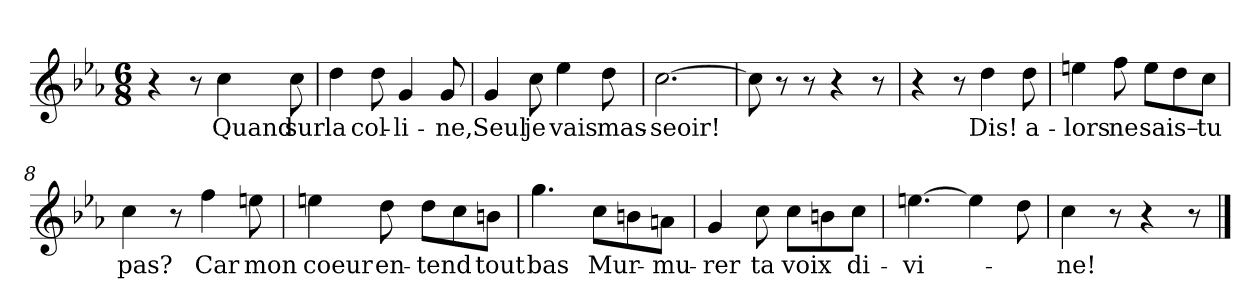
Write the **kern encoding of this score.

**kern	**text
*part1	*part1
*staff1	*staff1
*clefG2	*
*k[b-e-a-]	*
*M6/8	*
=1	=1
4r	.
8r	.
!	!LO:LY:b
4cc\	Quand
!	!LO:LY:b
8cc\	sur
=2	=2
!	!LO:LY:b
4dd\	la
!	!LO:LY:b
8dd\	col-
!	!LO:LY:b
4g/	-li-
!	!LO:LY:b
8g/	-ne,
=3	=3
!	!LO:LY:b
4g/	Seul
!	!LO:LY:b
8cc\	je
!	!LO:LY:b
4ee-\	vais
!	!LO:LY:b
8dd\	mas-
=4	=4
!	!LO:LY:b
[2.cc\	-seoir!
=5	=5
8cc\]	.
8r	.
8r	.
4r	.
8r	.
=6	=6
4r	.
8r	.
!	!LO:LY:b
4dd\	Dis!
!	!LO:LY:b
8dd\	a-
=7	=7
!	!LO:LY:b
4een\	-lors
!	!LO:LY:b
8ff\	ne
!	!LO:LY:b
8ee\L	sais–
8dd\	.
!	!LO:LY:b
8cc\J	tu
=8	=8
!	!LO:LY:b
4cc\	pas?
8r	.
!	!LO:LY:b
4ff\	Car
!	!LO:LY:b
8een\	mon
!!LO:LB:g=z
=9	=9
!	!LO:LY:b
4een\	coeur
!	!LO:LY:b
8dd\	en-
!	!LO:LY:b
8dd\L	-tend
8cc\	.
!	!LO:LY:b
8bn\J	tout
=10	=10
!	!LO:LY:b
4.gg\	bas
!	!LO:LY:b
8cc\L	Mur-
8bn\	.
!	!LO:LY:b
8an\J	-mu-
=11	=11
!	!LO:LY:b
4g/	-rer
!	!LO:LY:b
8cc\	ta
!	!LO:LY:b
8cc\L	voix
8bn\	.
!	!LO:LY:b
8cc\J	di-
=12	=12
!	!LO:LY:b
[4.een\	-vi-
4ee\]	.
8dd\	.
=13	=13
!	!LO:LY:b
4cc\	-ne!
8r	.
4r	.
8r	.
==	==
*-	*-
